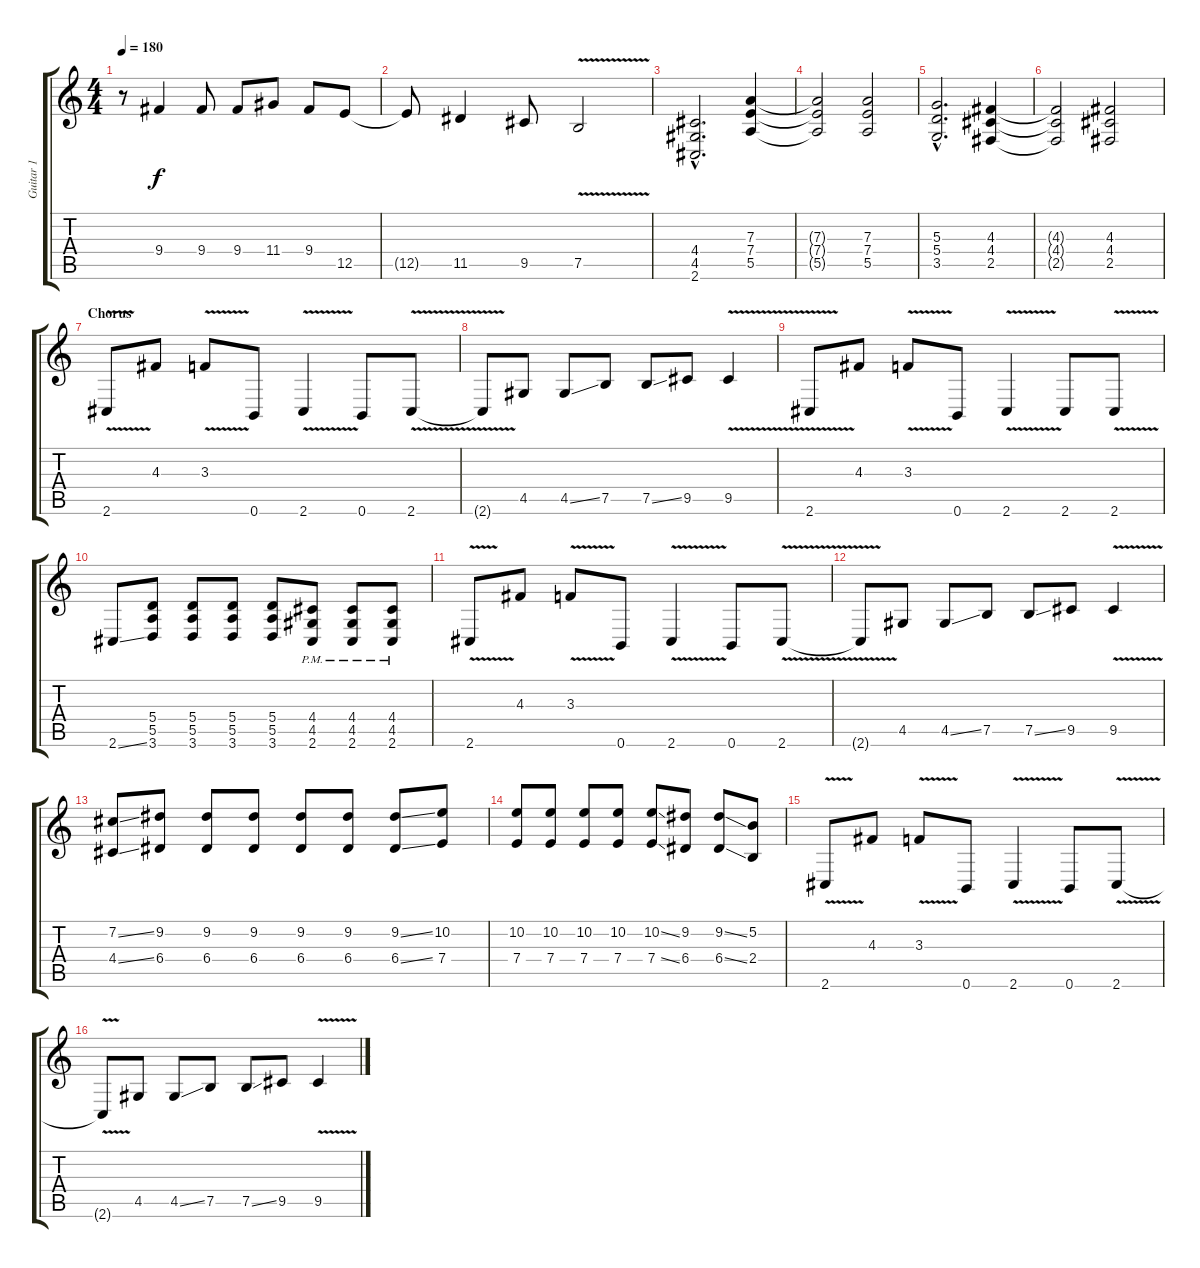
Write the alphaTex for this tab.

\track ("Guitar 1" "Guitar 1") {instrument overdrivenguitar}
\staff {score tabs}
\tuning (B3 Gb3 D3 A2 E2 B1) {hide}
\ts (4 4)
\tempo 180
\clef g2
\ks c
r.8{dy f} 9.4.4 9.4.8 9.4.8 11.4.8 9.4.8 12.5.8 |
12.5{t}.8 11.5.4 9.5.8 7.5{v}.2 |
(4.4{hac} 4.5{hac} 2.6{hac}).2{d} (7.3 7.4 5.5).4 |
(7.3{t} 7.4{t} 5.5{t}).2 (7.3 7.4 5.5).2 |
(5.3{hac} 5.4{hac} 3.5{hac}).2{d} (4.3 4.4 2.5).4 |
(4.3{t} 4.4{t} 2.5{t}).2 (4.3 4.4 2.5).2 |
\section ("" "Chorus")
2.6{v}.8 4.3.8 3.3{v}.8 0.6.8 2.6{v}.4 0.6.8 2.6{v}.8 |
2.6{t}.8 4.5.8 4.5{ss}.8 7.5.8 7.5{ss}.8 9.5.8 9.5{v}.4 |
2.6{v}.8 4.3.8 3.3{v}.8 0.6.8 2.6{v}.4 2.6.8 2.6{v}.8 |
2.6{ss}.8 (5.4 5.5 3.6).8 (5.4 5.5 3.6).8 (5.4 5.5 3.6).8 (5.4 5.5 3.6).8 (4.4{pm} 4.5{pm} 2.6{pm}).8 (4.4{pm} 4.5{pm} 2.6{pm}).8 (4.4{pm} 4.5{pm} 2.6{pm}).8 |
2.6{v}.8 4.3.8 3.3{v}.8 0.6.8 2.6{v}.4 0.6.8 2.6{v}.8 |
2.6{t}.8 4.5.8 4.5{ss}.8 7.5.8 7.5{ss}.8 9.5.8 9.5{v}.4 |
(7.2{ss} 4.4{ss}).8 (9.2 6.4).8 (9.2 6.4).8 (9.2 6.4).8 (9.2 6.4).8 (9.2 6.4).8 (9.2{ss} 6.4{ss}).8 (10.2 7.4).8 |
(10.2 7.4).8 (10.2 7.4).8 (10.2 7.4).8 (10.2 7.4).8 (10.2{ss} 7.4{ss}).8 (9.2 6.4).8 (9.2{ss} 6.4{ss}).8 (5.2 2.4).8 |
2.6{v}.8 4.3.8 3.3{v}.8 0.6.8 2.6{v}.4 0.6.8 2.6{v}.8 |
2.6{t}.8 4.5.8 4.5{ss}.8 7.5.8 7.5{ss}.8 9.5.8 9.5{v}.4
